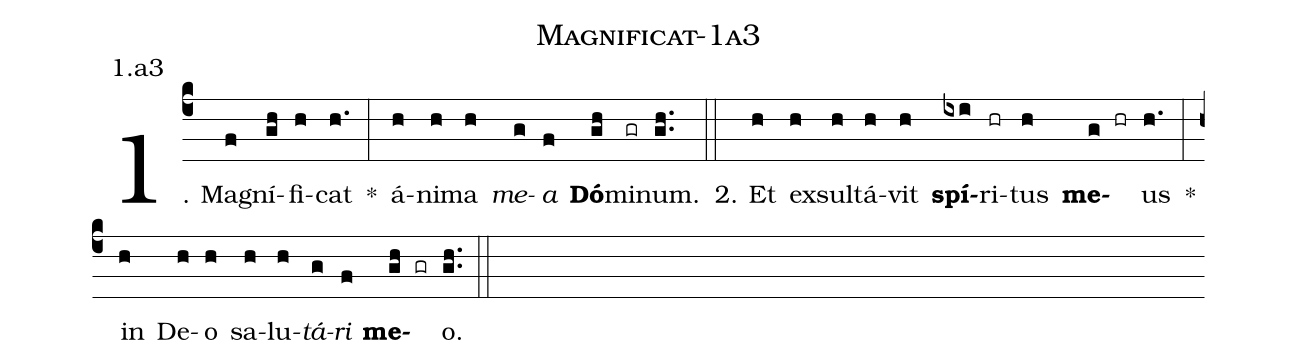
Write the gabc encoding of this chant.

name: Magnificat-1a3;
annotation: 1.a3;
%%
(c4)1. Ma(f)gní(gh)fi(h)cat(h.) *(:) á(h)ni(h)ma(h) <i>me</i>(g)<i>a</i>(f) <b>Dó</b>(gh)mi(gr)num.(gh..) (::)
2. Et(h) ex(h)sul(h)tá(h)vit(h) <b>spí</b>(ixi)ri(hr)tus(h) <b>me</b>(g hr)us(h.) *(:) in(h) De(h)o(h) sa(h)lu(h)<i>tá</i>(g)<i>ri</i>(f) <b>me</b>(gh gr)o.(gh..) (::)
